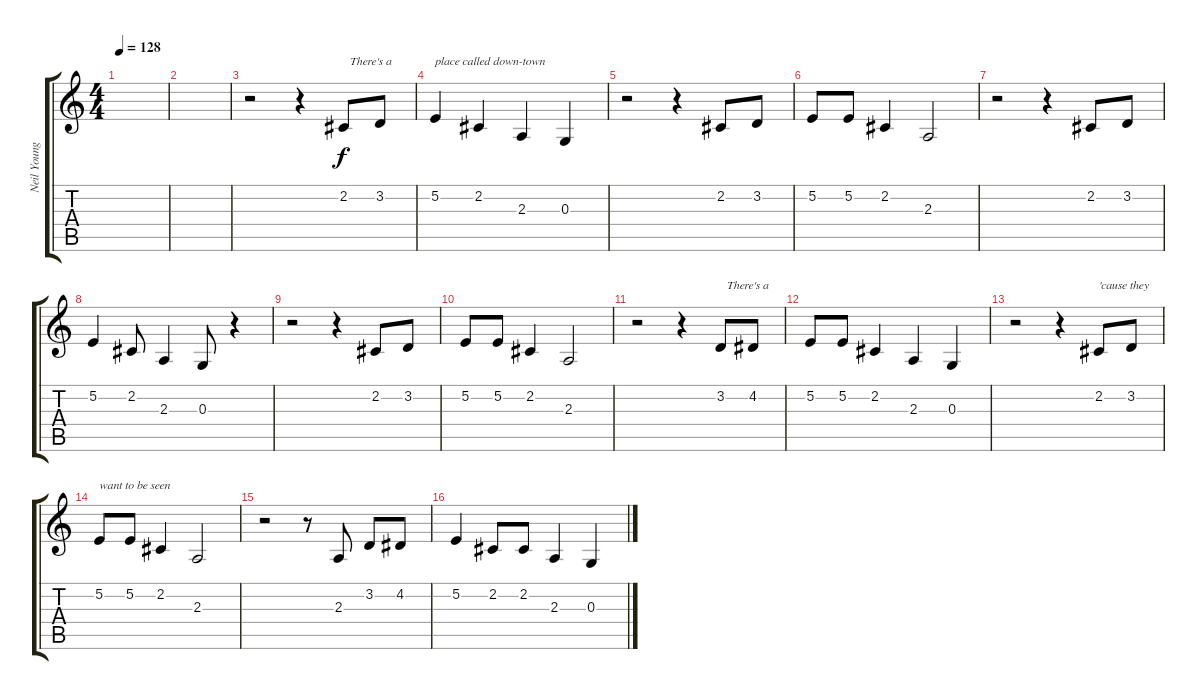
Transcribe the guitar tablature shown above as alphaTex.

\track ("Neil Young Vocal" "Neil Young") {instrument oboe}
\staff {score tabs}
\tuning (E4 B3 G3 D3 A2 E2) {hide}
\ts (4 4)
\tempo 128
\clef g2
\ks c
|
|
r.2 r.4 2.2.8{txt "  There's a"} 3.2.8 |
5.2.4{txt "place called down-town"} 2.2.4 2.3.4 0.3.4 |
r.2 r.4 2.2.8 3.2.8 |
5.2.8 5.2.8 2.2.4 2.3.2 |
r.2 r.4 2.2.8 3.2.8 |
5.2.4 2.2.8 2.3.4 0.3.8 r.4 |
r.2 r.4 2.2.8 3.2.8 |
5.2.8 5.2.8 2.2.4 2.3.2 |
r.2 r.4 3.2.8{txt "  There's a"} 4.2.8 |
5.2.8 5.2.8 2.2.4 2.3.4 0.3.4 |
r.2 r.4 2.2.8{txt "'cause they"} 3.2.8 |
5.2.8{txt "want to be seen"} 5.2.8 2.2.4 2.3.2 |
r.2 r.8 2.3.8 3.2.8 4.2.8 |
5.2.4 2.2.8 2.2.8 2.3.4 0.3.4
